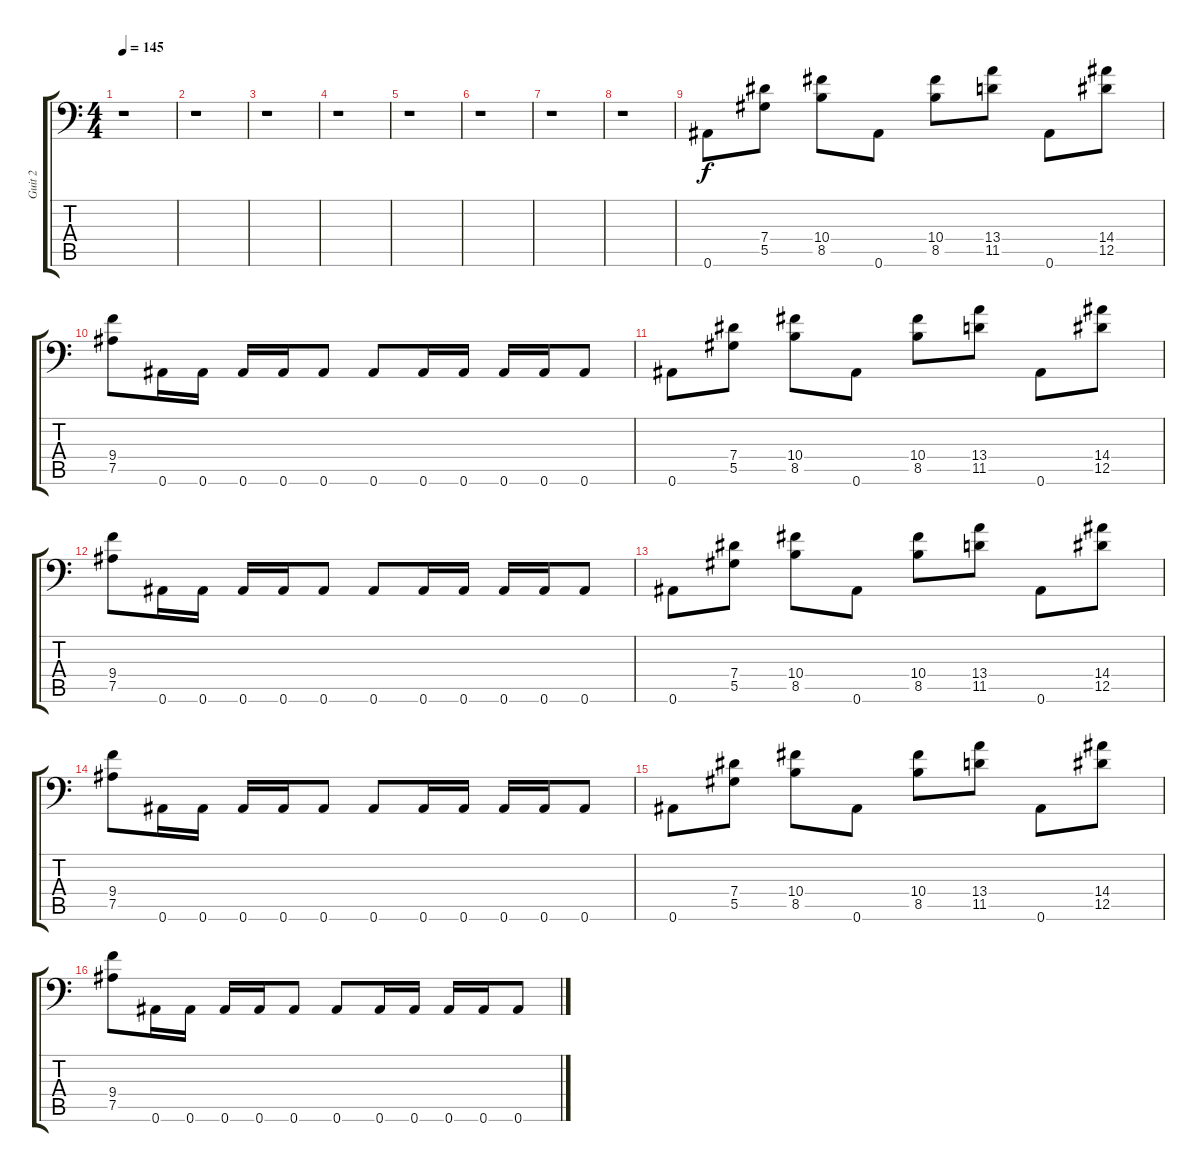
\track ("Guit 2" "Guit 2") {instrument distortionguitar}
\staff {score tabs}
\tuning (Bb3 F3 Db3 Ab2 Eb2 Bb1) {hide}
\ts (4 4)
\tempo 145
\clef f4
\ks c
r.1{dy f} |
r.1 |
r.1 |
r.1 |
r.1 |
r.1 |
r.1 |
r.1 |
0.6.8 (7.4 5.5).8 (10.4 8.5).8 0.6.8 (10.4 8.5).8 (13.4 11.5).8 0.6.8 (14.4 12.5).8 |
(9.4 7.5).8 0.6.16 0.6.16 0.6.16 0.6.16 0.6.8 0.6.8 0.6.16 0.6.16 0.6.16 0.6.16 0.6.8 |
0.6.8 (7.4 5.5).8 (10.4 8.5).8 0.6.8 (10.4 8.5).8 (13.4 11.5).8 0.6.8 (14.4 12.5).8 |
(9.4 7.5).8 0.6.16 0.6.16 0.6.16 0.6.16 0.6.8 0.6.8 0.6.16 0.6.16 0.6.16 0.6.16 0.6.8 |
0.6.8 (7.4 5.5).8 (10.4 8.5).8 0.6.8 (10.4 8.5).8 (13.4 11.5).8 0.6.8 (14.4 12.5).8 |
(9.4 7.5).8 0.6.16 0.6.16 0.6.16 0.6.16 0.6.8 0.6.8 0.6.16 0.6.16 0.6.16 0.6.16 0.6.8 |
0.6.8 (7.4 5.5).8 (10.4 8.5).8 0.6.8 (10.4 8.5).8 (13.4 11.5).8 0.6.8 (14.4 12.5).8 |
(9.4 7.5).8 0.6.16 0.6.16 0.6.16 0.6.16 0.6.8 0.6.8 0.6.16 0.6.16 0.6.16 0.6.16 0.6.8
